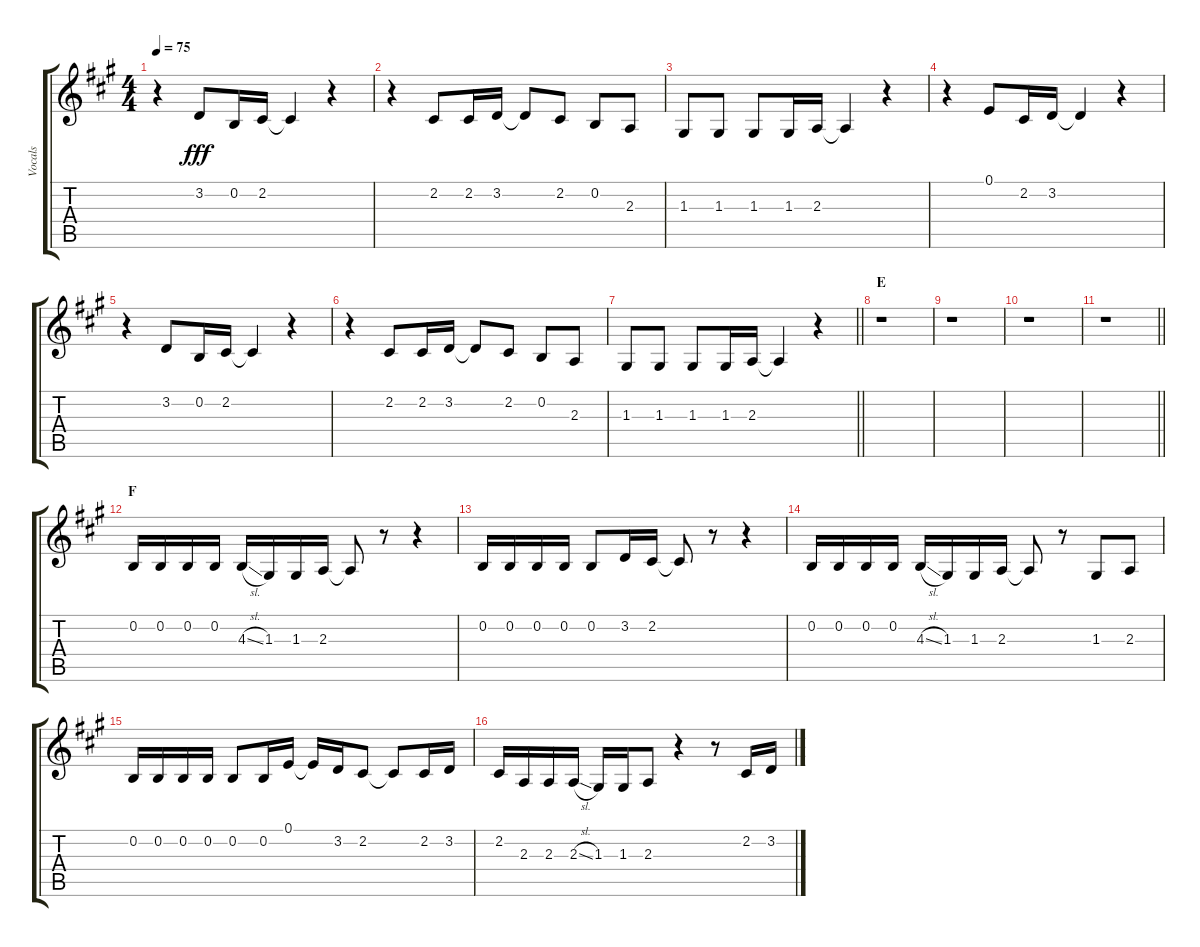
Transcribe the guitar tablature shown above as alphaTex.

\track ("Vocals" "Vocals") {instrument voiceoohs}
\staff {score tabs}
\tuning (E4 B3 G3 D3 A2 E2) {hide}
\ts (4 4)
\tempo 75
\clef g2
\ks a
r.4{dy fff} 3.2.8 0.2.16 2.2.16 2.2{t}.4 r.4 |
r.4 2.2.8 2.2.16 3.2.16 3.2{t}.8 2.2.8 0.2.8 2.3.8 |
1.3.8 1.3.8 1.3.8 1.3.16 2.3.16 2.3{t}.4 r.4 |
r.4 0.1.8 2.2.16 3.2.16 3.2{t}.4 r.4 |
r.4 3.2.8 0.2.16 2.2.16 2.2{t}.4 r.4 |
r.4 2.2.8 2.2.16 3.2.16 3.2{t}.8 2.2.8 0.2.8 2.3.8 |
\barLineRight lightlight
1.3.8 1.3.8 1.3.8 1.3.16 2.3.16 2.3{t}.4 r.4 |
\section ("" "E")
r.1 |
r.1 |
r.1 |
\barLineRight lightlight
r.1 |
\section ("" "F")
0.2.16 0.2.16 0.2.16 0.2.16 4.3{sl}.16 1.3.16 1.3.16 2.3.16 2.3{t}.8 r.8 r.4 |
0.2.16 0.2.16 0.2.16 0.2.16 0.2.8 3.2.16 2.2.16 2.2{t}.8 r.8 r.4 |
0.2.16 0.2.16 0.2.16 0.2.16 4.3{sl}.16 1.3.16 1.3.16 2.3.16 2.3{t}.8 r.8 1.3.8 2.3.8 |
0.2.16 0.2.16 0.2.16 0.2.16 0.2.8 0.2.16 0.1.16 0.1{t}.16 3.2.16 2.2.8 2.2{t}.8 2.2.16 3.2.16 |
2.2.16 2.3.16 2.3.16 2.3{sl}.16 1.3.16 1.3.16 2.3.8 r.4 r.8 2.2.16 3.2.16
